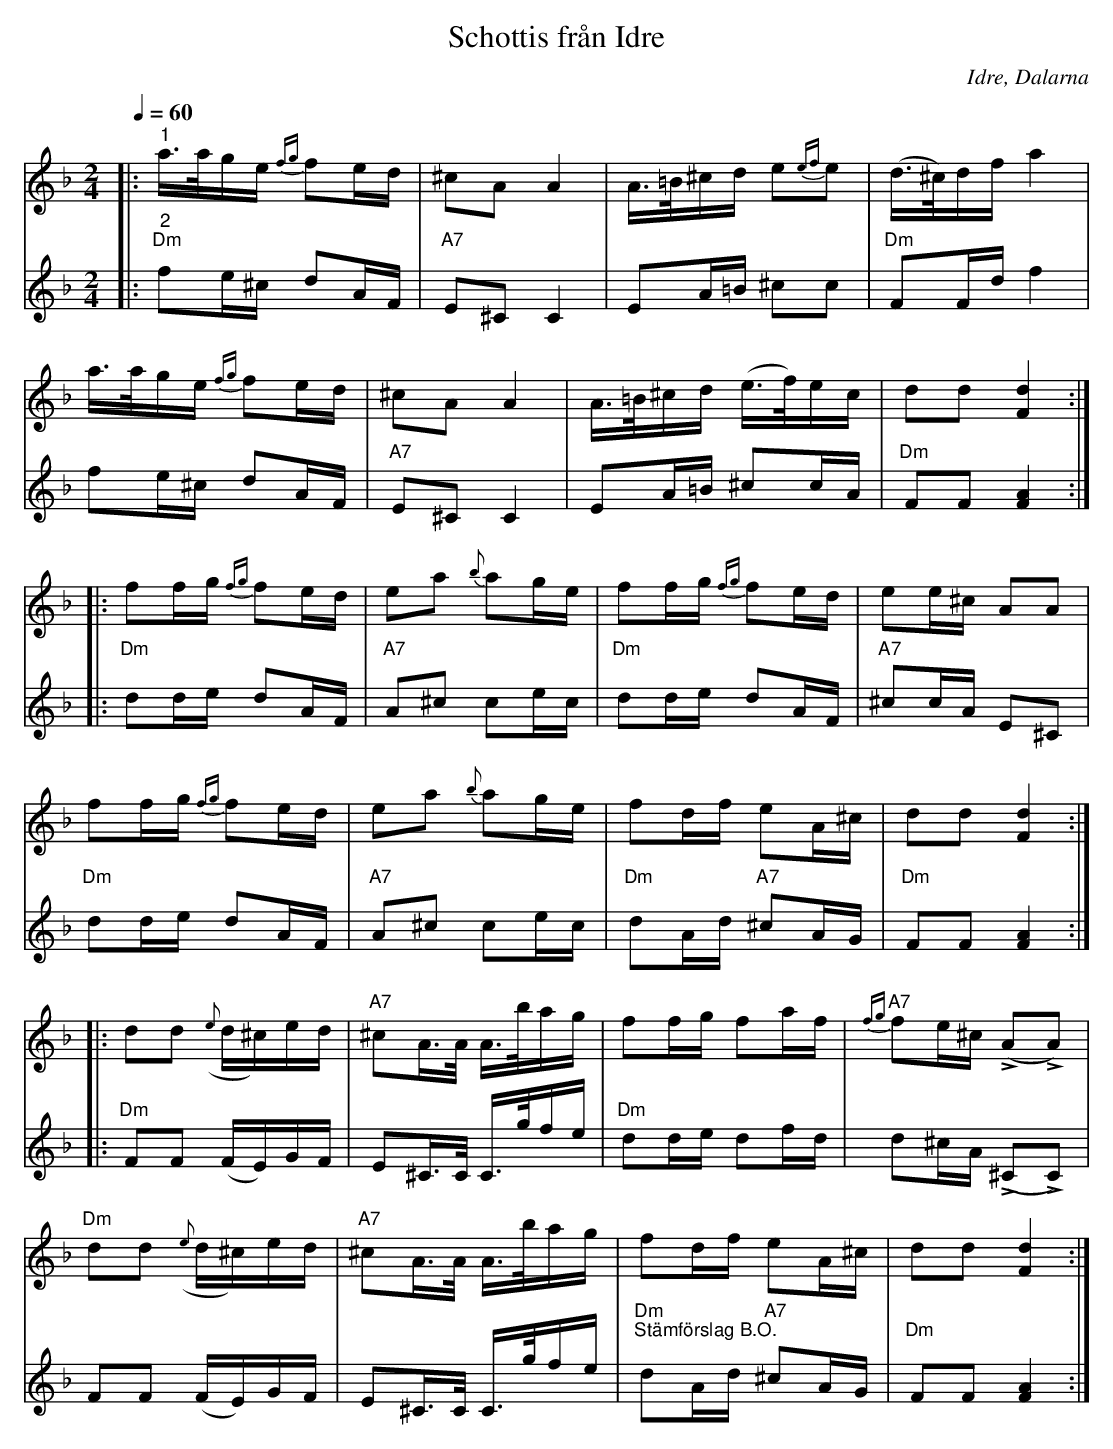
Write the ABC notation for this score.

X:1
T:Schottis från Idre
O:Idre, Dalarna
L:1/16
Q:1/4=60
M:2/4
K:Dm
V:1
|:"^1" a>age{fg} f2ed | ^c2A2 A4 | A>=B^cd e2{ef}e2 | (d>^c)df a4 |
a>age{fg} f2ed | ^c2A2 A4 | A>=B^cd (e>f)ec | d2d2 [Fd]4 ::
f2fg{fg} f2ed | e2a2{b} a2ge | f2fg{fg} f2ed | e2e^c A2A2 |
f2fg{fg} f2ed | e2a2{b} a2ge | f2df e2A^c | d2d2 [Fd]4 ::
d2d2({e} d^c)ed |"A7" ^c2A>A A>bag | f2fg f2af |"A7"{fg} f2e^c (!>!A2!>!A2) |
"Dm" d2d2({e} d^c)ed |"A7" ^c2A>A A>bag | f2df e2A^c | d2d2 [Fd]4 :|
V:2
|:"^2""Dm" f2e^c d2AF |"A7" E2^C2 C4 | E2A=B ^c2c2 |"Dm" F2Fd f4 |
f2e^c d2AF |"A7" E2^C2 C4 | E2A=B ^c2cA |"Dm" F2F2 [FA]4 ::
"Dm" d2de d2AF |"A7" A2^c2 c2ec |"Dm" d2de d2AF | "A7" ^c2cA E2^C2 |
"Dm" d2de d2AF |"A7" A2^c2 c2ec |"Dm" d2Ad"A7" ^c2AG |"Dm" F2F2 [FA]4 ::
"Dm" F2F2 (FE)GF | E2^C>C C>gfe |"Dm" d2de d2fd | d2^cA (!>!^C2!>!C2) |
 F2F2 (FE)GF | E2^C>C C>gfe |"Dm" "^Stämförslag B.O." d2Ad"A7" ^c2AG |"Dm" F2F2 [FA]4 :|
